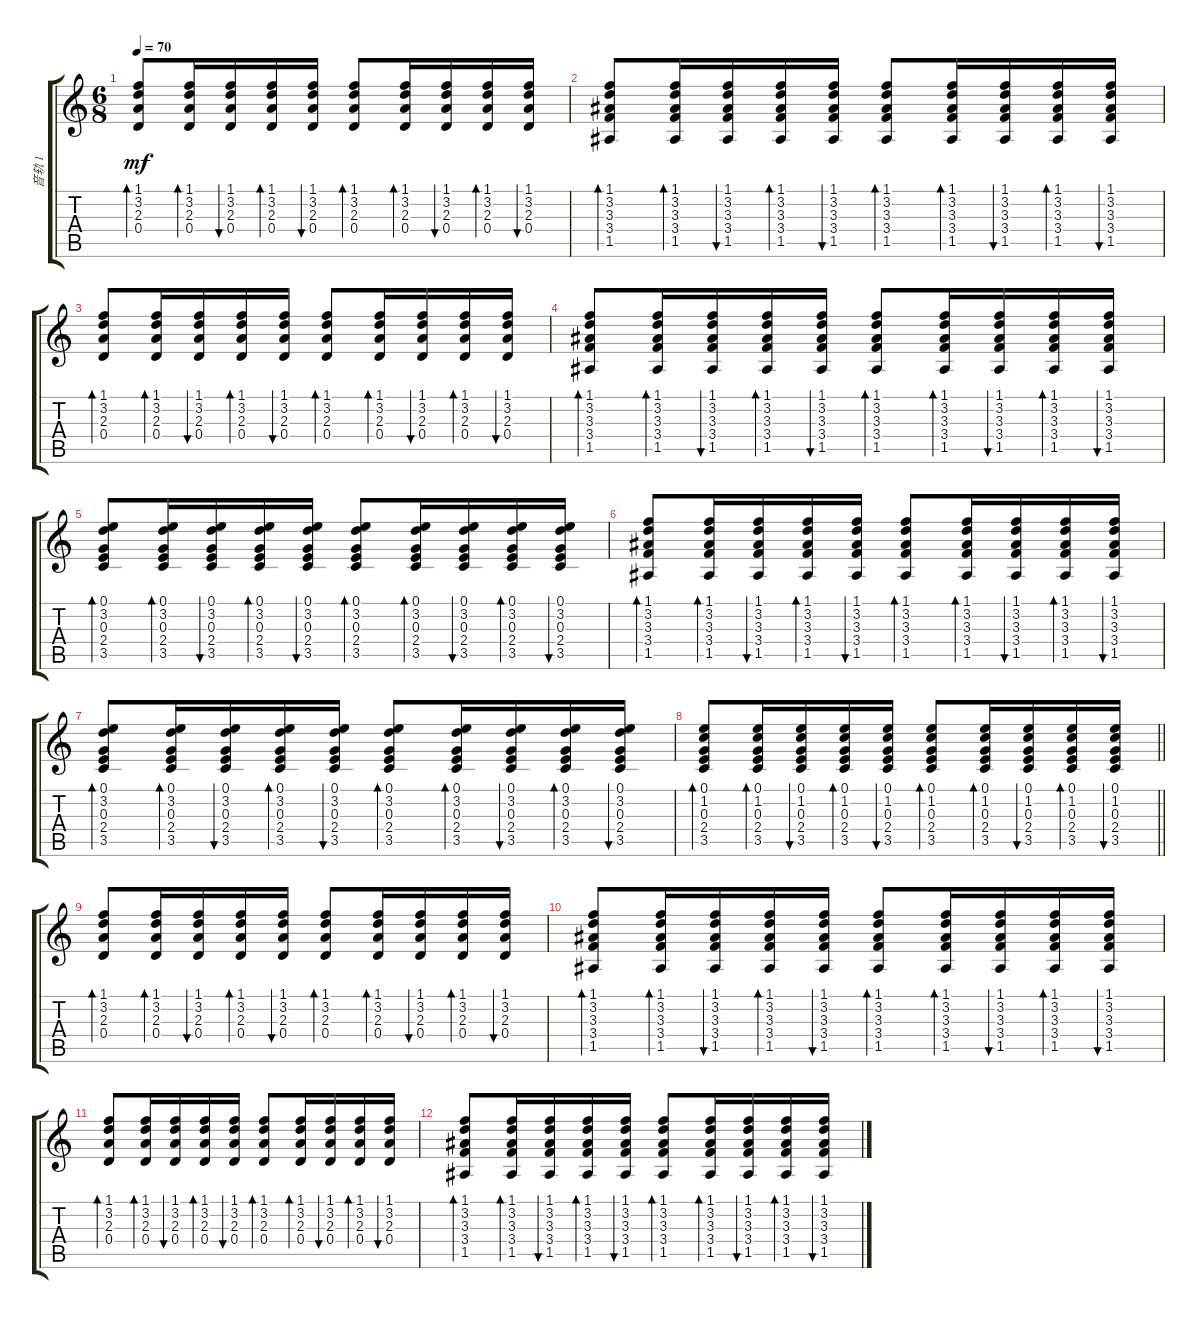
\track ("音轨 1" "音轨 1") {instrument acousticguitarsteel}
\staff {score tabs}
\tuning (E4 B3 G3 D3 A2 E2) {hide}
\ts (6 8)
\tempo 70
\clef g2
\ks c
(1.1 3.2 2.3 0.4).8{bd 30 dy mf} (1.1 3.2 2.3 0.4).16{bd 30} (1.1 3.2 2.3 0.4).16{bu 30} (1.1 3.2 2.3 0.4).16{bd 30} (1.1 3.2 2.3 0.4).16{bu 30} (1.1 3.2 2.3 0.4).8{bd 30} (1.1 3.2 2.3 0.4).16{bd 30} (1.1 3.2 2.3 0.4).16{bu 30} (1.1 3.2 2.3 0.4).16{bd 30} (1.1 3.2 2.3 0.4).16{bu 30} |
(1.1 3.2 3.3 3.4 1.5).8{bd 30} (1.1 3.2 3.3 3.4 1.5).16{bd 30} (1.1 3.2 3.3 3.4 1.5).16{bu 30} (1.1 3.2 3.3 3.4 1.5).16{bd 30} (1.1 3.2 3.3 3.4 1.5).16{bu 30} (1.1 3.2 3.3 3.4 1.5).8{bd 30} (1.1 3.2 3.3 3.4 1.5).16{bd 30} (1.1 3.2 3.3 3.4 1.5).16{bu 30} (1.1 3.2 3.3 3.4 1.5).16{bd 30} (1.1 3.2 3.3 3.4 1.5).16{bu 30} |
(1.1 3.2 2.3 0.4).8{bd 30} (1.1 3.2 2.3 0.4).16{bd 30} (1.1 3.2 2.3 0.4).16{bu 30} (1.1 3.2 2.3 0.4).16{bd 30} (1.1 3.2 2.3 0.4).16{bu 30} (1.1 3.2 2.3 0.4).8{bd 30} (1.1 3.2 2.3 0.4).16{bd 30} (1.1 3.2 2.3 0.4).16{bu 30} (1.1 3.2 2.3 0.4).16{bd 30} (1.1 3.2 2.3 0.4).16{bu 30} |
(1.1 3.2 3.3 3.4 1.5).8{bd 30} (1.1 3.2 3.3 3.4 1.5).16{bd 30} (1.1 3.2 3.3 3.4 1.5).16{bu 30} (1.1 3.2 3.3 3.4 1.5).16{bd 30} (1.1 3.2 3.3 3.4 1.5).16{bu 30} (1.1 3.2 3.3 3.4 1.5).8{bd 30} (1.1 3.2 3.3 3.4 1.5).16{bd 30} (1.1 3.2 3.3 3.4 1.5).16{bu 30} (1.1 3.2 3.3 3.4 1.5).16{bd 30} (1.1 3.2 3.3 3.4 1.5).16{bu 30} |
(0.1 3.2 0.3 2.4 3.5).8{bd 30} (0.1 3.2 0.3 2.4 3.5).16{bd 30} (0.1 3.2 0.3 2.4 3.5).16{bu 30} (0.1 3.2 0.3 2.4 3.5).16{bd 30} (0.1 3.2 0.3 2.4 3.5).16{bu 30} (0.1 3.2 0.3 2.4 3.5).8{bd 30} (0.1 3.2 0.3 2.4 3.5).16{bd 30} (0.1 3.2 0.3 2.4 3.5).16{bu 30} (0.1 3.2 0.3 2.4 3.5).16{bd 30} (0.1 3.2 0.3 2.4 3.5).16{bu 30} |
(1.1 3.2 3.3 3.4 1.5).8{bd 30 volume 0} (1.1 3.2 3.3 3.4 1.5).16{bd 30} (1.1 3.2 3.3 3.4 1.5).16{bu 30} (1.1 3.2 3.3 3.4 1.5).16{bd 30} (1.1 3.2 3.3 3.4 1.5).16{bu 30} (1.1 3.2 3.3 3.4 1.5).8{bd 30} (1.1 3.2 3.3 3.4 1.5).16{bd 30} (1.1 3.2 3.3 3.4 1.5).16{bu 30} (1.1 3.2 3.3 3.4 1.5).16{bd 30} (1.1 3.2 3.3 3.4 1.5).16{bu 30} |
(0.1 3.2 0.3 2.4 3.5).8{bd 30} (0.1 3.2 0.3 2.4 3.5).16{bd 30} (0.1 3.2 0.3 2.4 3.5).16{bu 30} (0.1 3.2 0.3 2.4 3.5).16{bd 30 txt ""} (0.1 3.2 0.3 2.4 3.5).16{bu 30} (0.1 3.2 0.3 2.4 3.5).8{bd 30} (0.1 3.2 0.3 2.4 3.5).16{bd 30} (0.1 3.2 0.3 2.4 3.5).16{bu 30} (0.1 3.2 0.3 2.4 3.5).16{bd 30} (0.1 3.2 0.3 2.4 3.5).16{bu 30} |
\barLineRight lightlight
(0.1 1.2 0.3 2.4 3.5).8{bd 30} (0.1 1.2 0.3 2.4 3.5).16{bd 30} (0.1 1.2 0.3 2.4 3.5).16{bu 30} (0.1 1.2 0.3 2.4 3.5).16{bd 30} (0.1 1.2 0.3 2.4 3.5).16{bu 30} (0.1 1.2 0.3 2.4 3.5).8{bd 30} (0.1 1.2 0.3 2.4 3.5).16{bd 30} (0.1 1.2 0.3 2.4 3.5).16{bu 30} (0.1 1.2 0.3 2.4 3.5).16{bd 30} (0.1 1.2 0.3 2.4 3.5).16{bu 30} |
(1.1 3.2 2.3 0.4).8{bd 30} (1.1 3.2 2.3 0.4).16{bd 30} (1.1 3.2 2.3 0.4).16{bu 30} (1.1 3.2 2.3 0.4).16{bd 30} (1.1 3.2 2.3 0.4).16{bu 30} (1.1 3.2 2.3 0.4).8{bd 30} (1.1 3.2 2.3 0.4).16{bd 30} (1.1 3.2 2.3 0.4).16{bu 30} (1.1 3.2 2.3 0.4).16{bd 30} (1.1 3.2 2.3 0.4).16{bu 30} |
(1.1 3.2 3.3 3.4 1.5).8{bd 30} (1.1 3.2 3.3 3.4 1.5).16{bd 30} (1.1 3.2 3.3 3.4 1.5).16{bu 30} (1.1 3.2 3.3 3.4 1.5).16{bd 30} (1.1 3.2 3.3 3.4 1.5).16{bu 30} (1.1 3.2 3.3 3.4 1.5).8{bd 30} (1.1 3.2 3.3 3.4 1.5).16{bd 30} (1.1 3.2 3.3 3.4 1.5).16{bu 30} (1.1 3.2 3.3 3.4 1.5).16{bd 30} (1.1 3.2 3.3 3.4 1.5).16{bu 30} |
(1.1 3.2 2.3 0.4).8{bd 30} (1.1 3.2 2.3 0.4).16{bd 30} (1.1 3.2 2.3 0.4).16{bu 30} (1.1 3.2 2.3 0.4).16{bd 30} (1.1 3.2 2.3 0.4).16{bu 30} (1.1 3.2 2.3 0.4).8{bd 30} (1.1 3.2 2.3 0.4).16{bd 30} (1.1 3.2 2.3 0.4).16{bu 30} (1.1 3.2 2.3 0.4).16{bd 30} (1.1 3.2 2.3 0.4).16{bu 30} |
(1.1 3.2 3.3 3.4 1.5).8{bd 30} (1.1 3.2 3.3 3.4 1.5).16{bd 30} (1.1 3.2 3.3 3.4 1.5).16{bu 30} (1.1 3.2 3.3 3.4 1.5).16{bd 30} (1.1 3.2 3.3 3.4 1.5).16{bu 30} (1.1 3.2 3.3 3.4 1.5).8{bd 30} (1.1 3.2 3.3 3.4 1.5).16{bd 30} (1.1 3.2 3.3 3.4 1.5).16{bu 30} (1.1 3.2 3.3 3.4 1.5).16{bd 30} (1.1 3.2 3.3 3.4 1.5).16{bu 30}
